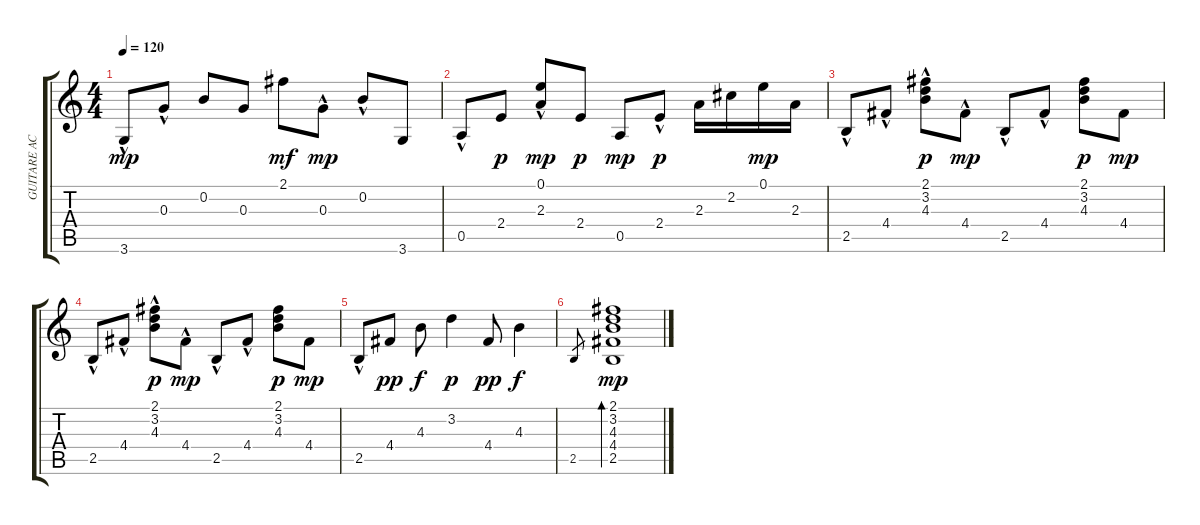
\track ("GUITARE ACC" "GUITARE AC") {instrument acousticguitarsteel}
\staff {score tabs}
\tuning (E4 B3 G3 D3 A2 E2) {hide}
\ts (4 4)
\tempo 120
\clef g2
\ks c
3.6{hac}.8{dy mp} 0.3{hac}.8 0.2.8 0.3.8 2.1.8{dy mf} 0.3{hac}.8{dy mp} 0.2{hac}.8 3.6.8 |
0.5{hac}.8 2.4.8{dy p} (0.1{hac} 2.3{hac}).8{dy mp} 2.4.8{dy p} 0.5.8{dy mp} 2.4{hac}.8{dy p} 2.3.16 2.2.16 0.1.16{dy mp} 2.3.16 |
2.5{hac}.8 4.4{hac}.8 (2.1{hac} 3.2{hac} 4.3{hac}).8{dy p} 4.4{hac}.8{dy mp} 2.5{hac}.8 4.4{hac}.8 (2.1 3.2 4.3).8{dy p} 4.4.8{dy mp} |
2.5{hac}.8 4.4{hac}.8 (2.1{hac} 3.2{hac} 4.3{hac}).8{dy p} 4.4{hac}.8{dy mp} 2.5{hac}.8 4.4{hac}.8 (2.1 3.2 4.3).8{dy p} 4.4.8{dy mp} |
2.5{hac}.8 4.4.8{dy pp} 4.3.8{dy f} 3.2.4{dy p} 4.4.8{dy pp} 4.3.4{dy f} |
2.5.8{gr} (2.1 3.2 4.3 4.4 2.5).1{bd 60 dy mp}
